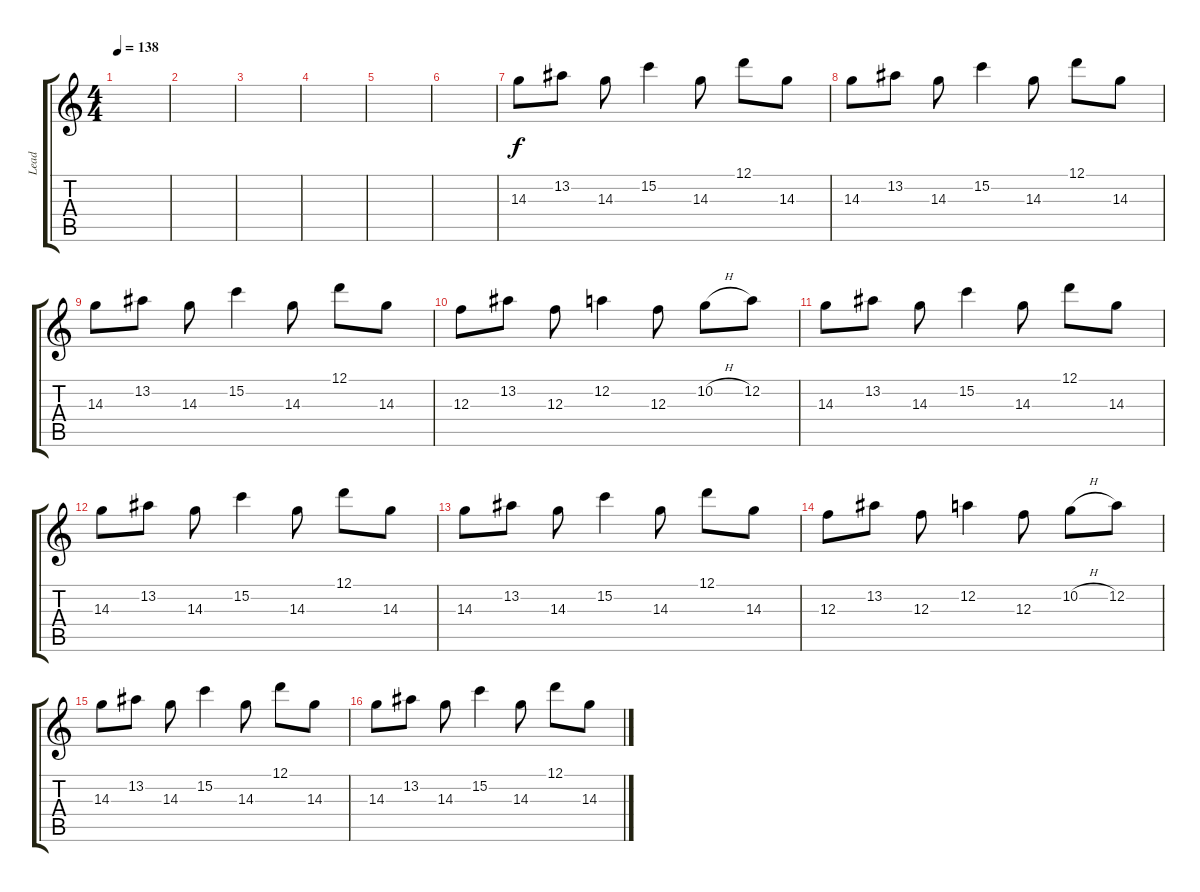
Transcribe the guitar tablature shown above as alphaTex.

\track ("Lead" "Lead") {instrument distortionguitar}
\staff {score tabs}
\tuning (D4 A3 F3 C3 G2 C2) {hide}
\ts (4 4)
\tempo 138
\clef g2
\ks c
|
|
|
|
|
|
14.3.8 13.2.8 14.3.8 15.2.4 14.3.8 12.1.8 14.3.8 |
14.3.8 13.2.8 14.3.8 15.2.4 14.3.8 12.1.8 14.3.8 |
14.3.8 13.2.8 14.3.8 15.2.4 14.3.8 12.1.8 14.3.8 |
12.3.8 13.2.8 12.3.8 12.2.4 12.3.8 10.2{h}.8 12.2.8 |
14.3.8 13.2.8 14.3.8 15.2.4 14.3.8 12.1.8 14.3.8 |
14.3.8 13.2.8 14.3.8 15.2.4 14.3.8 12.1.8 14.3.8 |
14.3.8 13.2.8 14.3.8 15.2.4 14.3.8 12.1.8 14.3.8 |
12.3.8 13.2.8 12.3.8 12.2.4 12.3.8 10.2{h}.8 12.2.8 |
14.3.8 13.2.8 14.3.8 15.2.4 14.3.8 12.1.8 14.3.8 |
14.3.8 13.2.8 14.3.8 15.2.4 14.3.8 12.1.8 14.3.8
